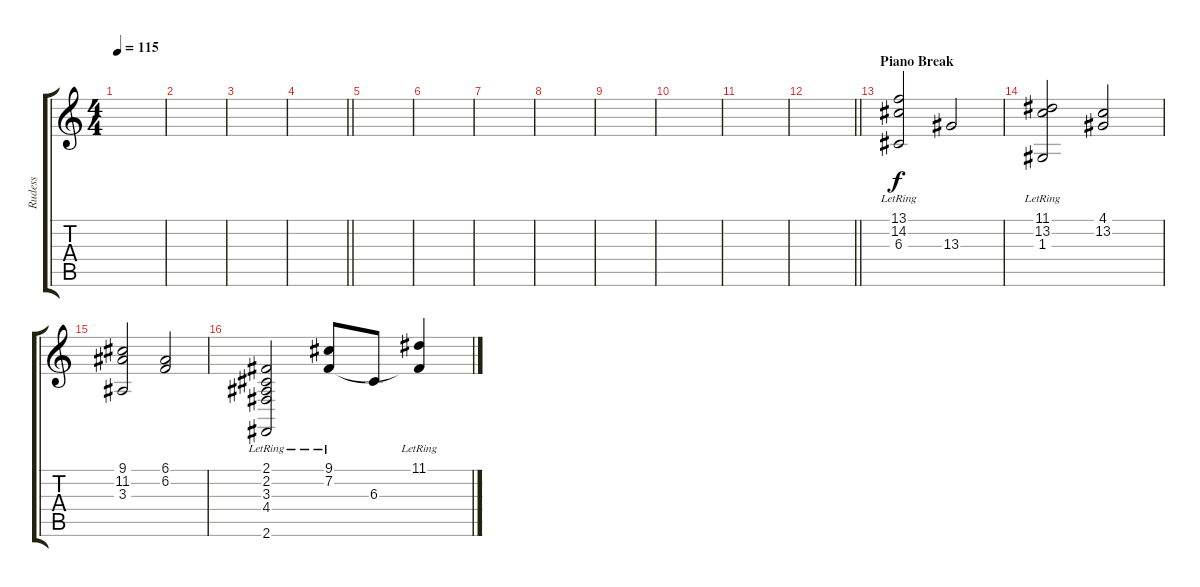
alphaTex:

\track ("Rudess" "Rudess") {instrument acousticgrandpiano}
\staff {score tabs}
\tuning (E4 B3 G3 D3 A2 E2) {hide}
\ts (4 4)
\tempo 115
\clef g2
\ks c
|
|
|
\barLineRight lightlight
|
|
|
|
|
|
|
|
\barLineRight lightlight
|
\section ("" "Piano Break")
(13.1{lr} 14.2{lr} 6.3).2 13.3.2 |
(11.1{lr} 13.2{lr} 1.3{lr}).2 (4.1 13.2).2 |
(9.1 11.2 3.3).2 (6.1 6.2).2 |
(2.1{lr} 2.2{lr} 3.3{lr} 4.4{lr} 2.6{lr}).2 (9.1{lr} 7.2{lr}).8 6.3.8 (11.1{lr} 7.2{t}).4
